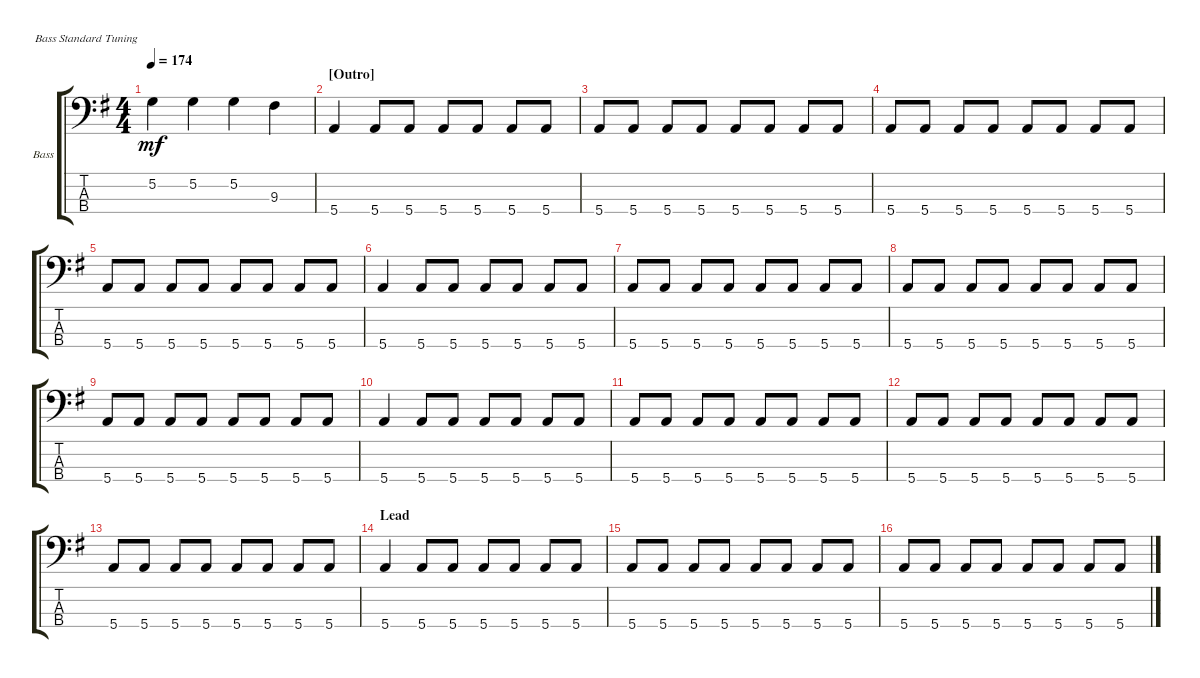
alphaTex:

\bracketExtendMode groupsimilarinstruments
\firstSystemTrackNameOrientation horizontal
\otherSystemsTrackNameOrientation horizontal
\track ("Electric Bass" "Bass") {instrument electricbassfinger}
\staff {score tabs}
\tuning (G2 D2 A1 E1)
\ts (4 4)
\tempo 174
\clef f4
\ks eminor
5.2{t}.4{dy mf} 5.2.4 5.2.4 9.3.4 |
\section ("" "[Outro]")
5.4.4 5.4.8 5.4.8 5.4.8 5.4.8 5.4.8 5.4.8 |
5.4.8 5.4.8 5.4.8 5.4.8 5.4.8 5.4.8 5.4.8 5.4.8 |
5.4.8 5.4.8 5.4.8 5.4.8 5.4.8 5.4.8 5.4.8 5.4.8 |
5.4.8 5.4.8 5.4.8 5.4.8 5.4.8 5.4.8 5.4.8 5.4.8 |
5.4.4 5.4.8 5.4.8 5.4.8 5.4.8 5.4.8 5.4.8 |
5.4.8 5.4.8 5.4.8 5.4.8 5.4.8 5.4.8 5.4.8 5.4.8 |
5.4.8 5.4.8 5.4.8 5.4.8 5.4.8 5.4.8 5.4.8 5.4.8 |
5.4.8 5.4.8 5.4.8 5.4.8 5.4.8 5.4.8 5.4.8 5.4.8 |
5.4.4 5.4.8 5.4.8 5.4.8 5.4.8 5.4.8 5.4.8 |
5.4.8 5.4.8 5.4.8 5.4.8 5.4.8 5.4.8 5.4.8 5.4.8 |
5.4.8 5.4.8 5.4.8 5.4.8 5.4.8 5.4.8 5.4.8 5.4.8 |
5.4.8 5.4.8 5.4.8 5.4.8 5.4.8 5.4.8 5.4.8 5.4.8 |
\section ("" "Lead")
5.4.4 5.4.8 5.4.8 5.4.8 5.4.8 5.4.8 5.4.8 |
5.4.8 5.4.8 5.4.8 5.4.8 5.4.8 5.4.8 5.4.8 5.4.8 |
5.4.8 5.4.8 5.4.8 5.4.8 5.4.8 5.4.8 5.4.8 5.4.8
